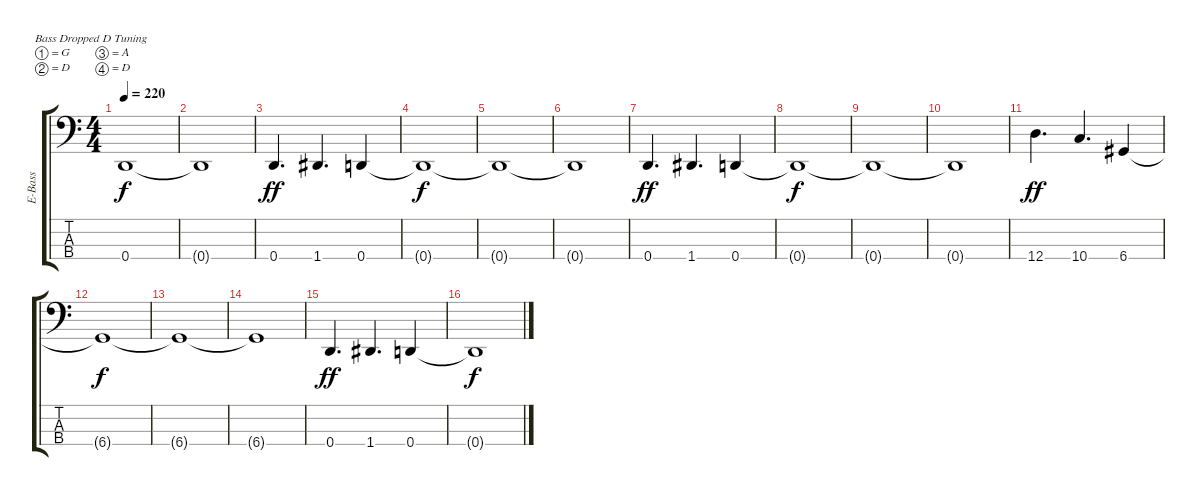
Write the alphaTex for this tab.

\bracketExtendMode groupsimilarinstruments
\otherSystemsTrackNameOrientation horizontal
\track ("Bass" "E-Bass") {instrument electricbassfinger}
\staff {score tabs}
\tuning (G2 D2 A1 D1)
\ts (4 4)
\tempo 220
\clef f4
\ks c
0.4{t}.1{dy f beam Up} |
0.4{t}.1{beam Up} |
0.4.4{d dy ff beam Up} 1.4{acc #}.4{d beam Up} 0.4.4{beam Up} |
0.4{t}.1{dy f beam Up} |
0.4{t}.1{beam Up} |
0.4{t}.1{beam Up} |
0.4.4{d dy ff beam Up} 1.4{acc #}.4{d beam Up} 0.4.4{beam Up} |
0.4{t}.1{dy f beam Up} |
0.4{t}.1{beam Up} |
0.4{t}.1{beam Up} |
12.4.4{d dy ff beam Down} 10.4.4{d beam Up} 6.4{acc #}.4{beam Up} |
6.4{t acc #}.1{dy f beam Up} |
6.4{t acc #}.1{beam Up} |
6.4{t acc #}.1{beam Up} |
0.4.4{d dy ff beam Up} 1.4{acc #}.4{d beam Up} 0.4.4{beam Up} |
0.4{t}.1{dy f beam Up}
